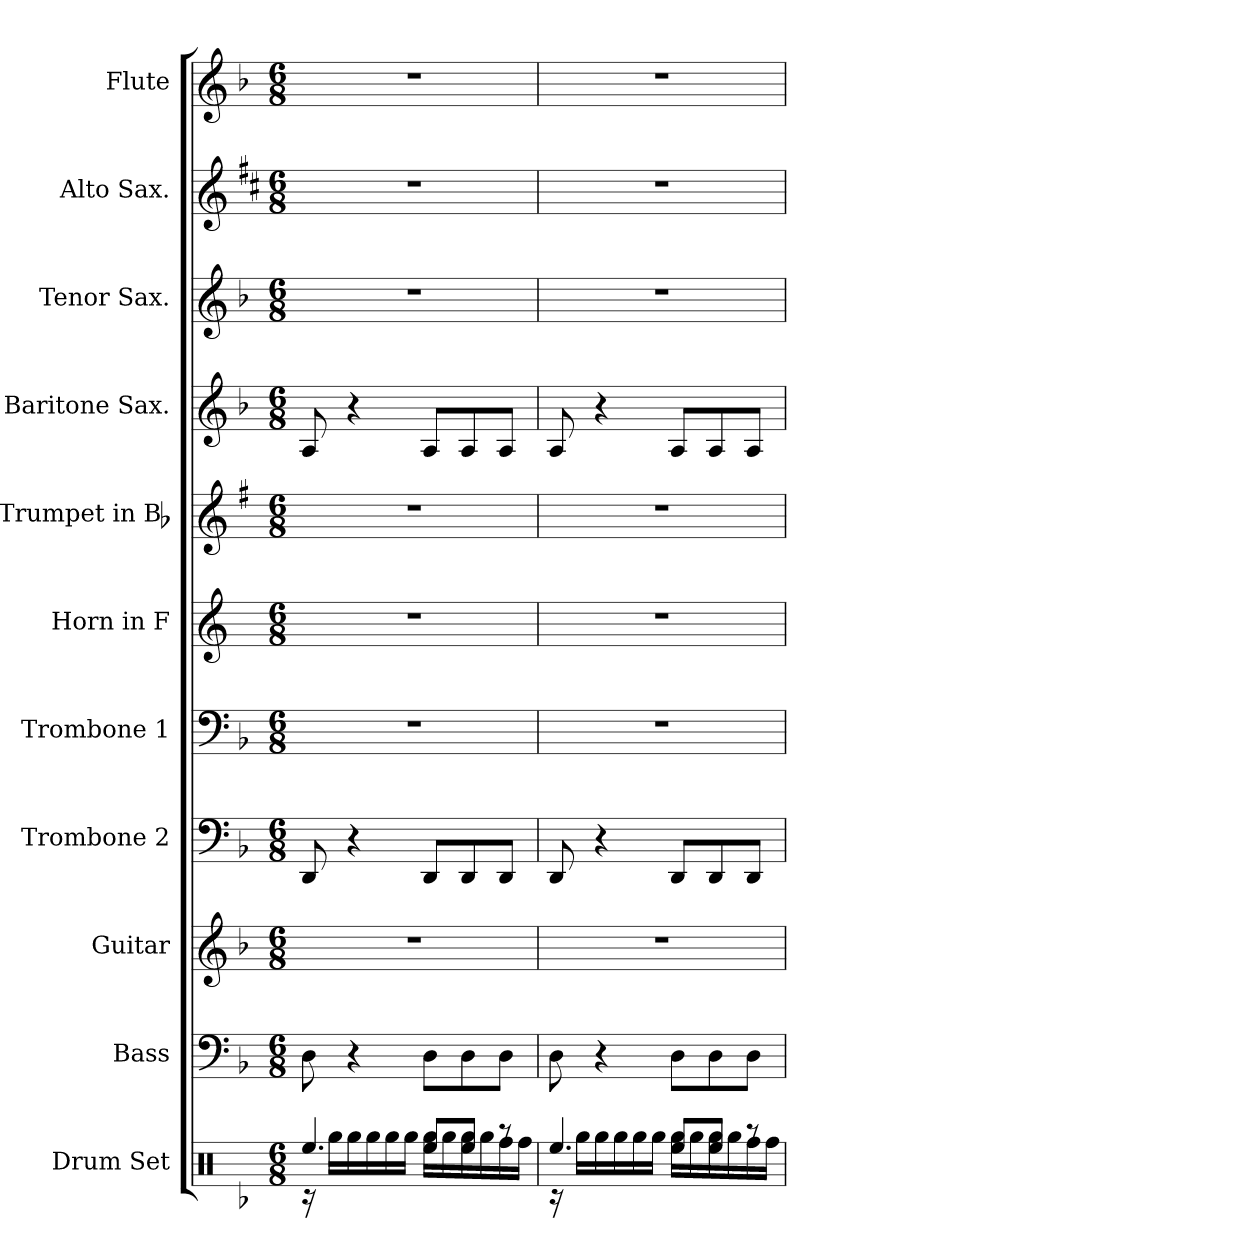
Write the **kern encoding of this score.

**kern	**kern	**kern	**kern	**kern	**kern	**kern	**kern	**kern	**kern	**kern
*part11	*part10	*part9	*part8	*part7	*part6	*part5	*part4	*part3	*part2	*part1
*staff11	*staff10	*staff9	*staff8	*staff7	*staff6	*staff5	*staff4	*staff3	*staff2	*staff1
*I"Drum Set	*I"Bass	*I"Guitar	*I"Trombone 2	*I"Trombone 1	*I"Horn in F	*I"Trumpet in Bb	*I"Baritone Sax.	*I"Tenor Sax.	*I"Alto Sax.	*I"Flute
*I'D. S.	*I'Bass	*I'Gtr.	*I'Tbn. 2	*I'Tbn. 1	*I'Hn.	*	*I'B. Sx.	*I'T. Sx.	*I'A. Sx.	*I'Fl.
*clefX	*clefF4	*clefG2	*clefF4	*clefF4	*clefG2	*clefG2	*clefG2	*clefG2	*clefG2	*clefG2
*	*ITrd7c12	*ITrd7c12	*	*	*ITrd4c7	*ITrd1c2	*ITrd12c21	*ITrd8c14	*ITrd5c9	*
*k[b-]	*k[b-]	*k[b-]	*k[b-]	*k[b-]	*k[b-]	*k[b-]	*k[b-]	*k[b-]	*k[b-]	*k[b-]
*F:	*F:	*F:	*F:	*F:	*F:	*F:	*F:	*F:	*F:	*F:
*M6/8	*M6/8	*M6/8	*M6/8	*M6/8	*M6/8	*M6/8	*M6/8	*M6/8	*M6/8	*M6/8
=1	=1	=1	=1	=1	=1	=1	=1	=1	=1	=1
!LO:N:head=solid	!	!	!	!	!	!	!	!	!	!
*^	*	*	*	*	*	*	*	*	*	*
4.Ree/	16rc	8DD\	2.r	8DD/	2.r	2.r	2.r	8AA/	2.r	2.r	2.r
.	16Rgg\LL	.	.	.	.	.	.	.	.	.	.
.	16Rgg\	4r	.	4r	.	.	.	4r	.	.	.
.	16Rgg\	.	.	.	.	.	.	.	.	.	.
.	16Rgg\	.	.	.	.	.	.	.	.	.	.
.	16Rgg\JJ	.	.	.	.	.	.	.	.	.	.
!LO:N:head=solid	!	!	!	!	!	!	!	!	!	!	!
8Ree/L	16Rgg\LL	8DD\L	.	8DD/L	.	.	.	8AA/L	.	.	.
.	16Rgg\	.	.	.	.	.	.	.	.	.	.
!LO:N:head=solid	!	!	!	!	!	!	!	!	!	!	!
8Ree/J	16Rgg\	8DD\	.	8DD/	.	.	.	8AA/	.	.	.
.	16Rgg\	.	.	.	.	.	.	.	.	.	.
8raa	16Rff\	8DD\J	.	8DD/J	.	.	.	8AA/J	.	.	.
.	16Rff\JJ	.	.	.	.	.	.	.	.	.	.
=2	=2	=2	=2	=2	=2	=2	=2	=2	=2	=2	=2
!LO:N:head=solid	!	!	!	!	!	!	!	!	!	!	!
4.Ree/	16rc	8DD\	2.r	8DD/	2.r	2.r	2.r	8AA/	2.r	2.r	2.r
.	16Rgg\LL	.	.	.	.	.	.	.	.	.	.
.	16Rgg\	4r	.	4r	.	.	.	4r	.	.	.
.	16Rgg\	.	.	.	.	.	.	.	.	.	.
.	16Rgg\	.	.	.	.	.	.	.	.	.	.
.	16Rgg\JJ	.	.	.	.	.	.	.	.	.	.
!LO:N:head=solid	!	!	!	!	!	!	!	!	!	!	!
8Ree/L	16Rgg\LL	8DD\L	.	8DD/L	.	.	.	8AA/L	.	.	.
.	16Rgg\	.	.	.	.	.	.	.	.	.	.
!LO:N:head=solid	!	!	!	!	!	!	!	!	!	!	!
8Ree/J	16Rgg\	8DD\	.	8DD/	.	.	.	8AA/	.	.	.
.	16Rgg\	.	.	.	.	.	.	.	.	.	.
8raa	16Rff\	8DD\J	.	8DD/J	.	.	.	8AA/J	.	.	.
.	16Rff\JJ	.	.	.	.	.	.	.	.	.	.
*v	*v	*	*	*	*	*	*	*	*	*	*
=	=	=	=	=	=	=	=	=	=	=
*-	*-	*-	*-	*-	*-	*-	*-	*-	*-	*-
